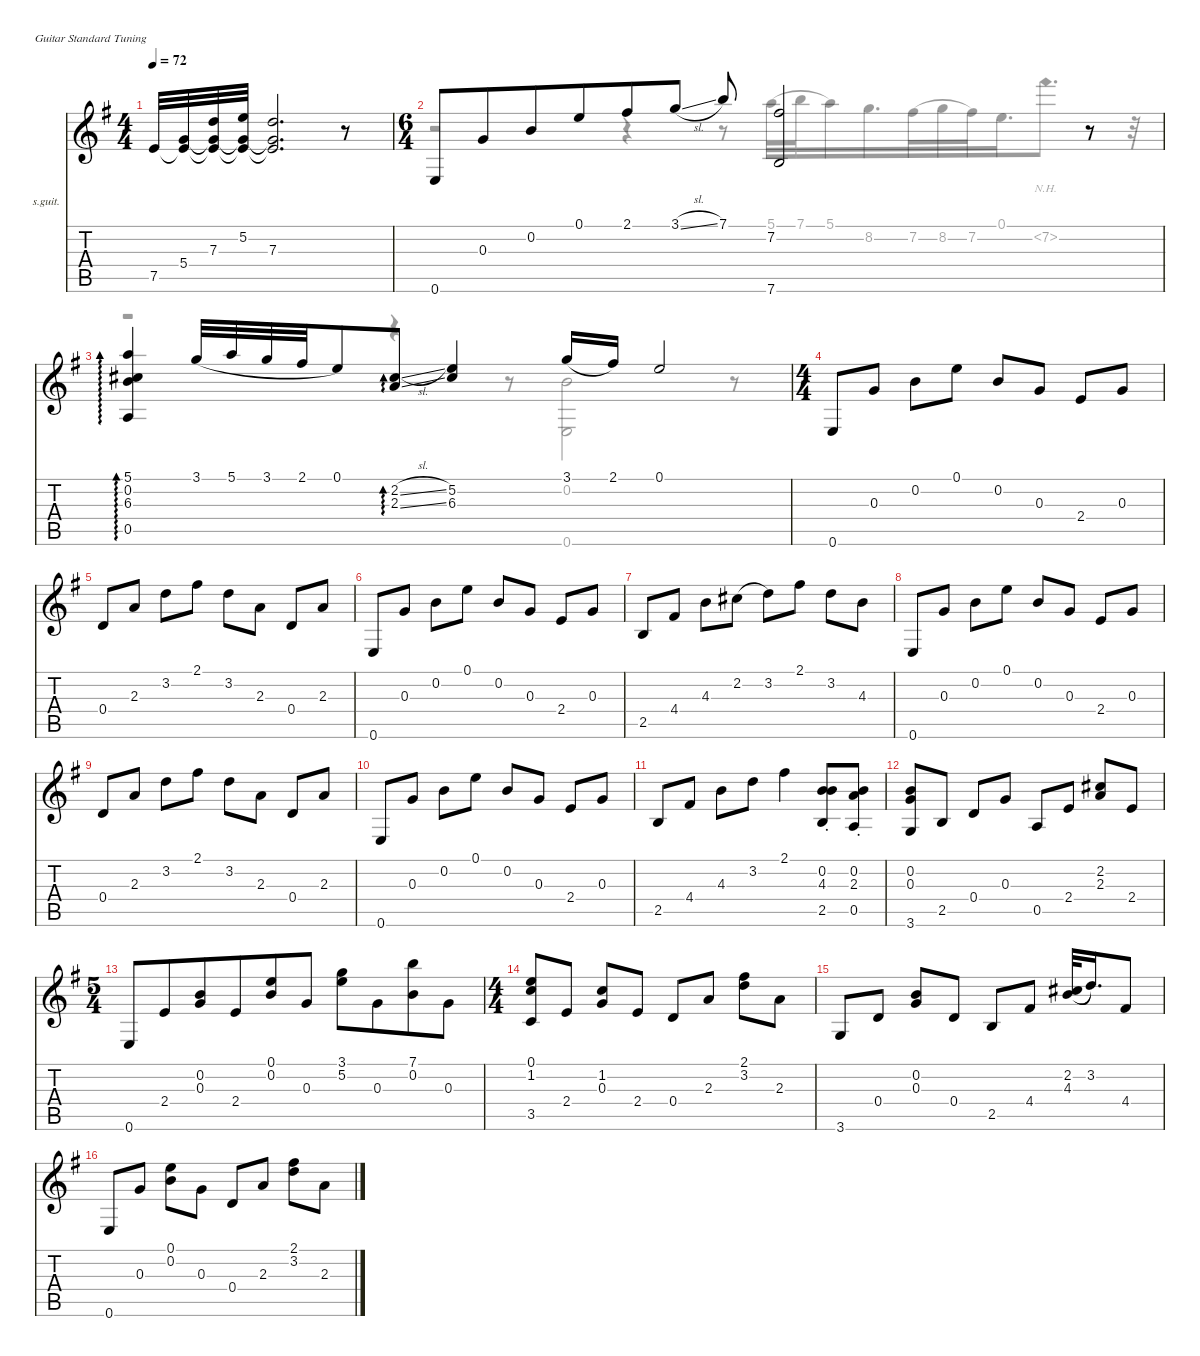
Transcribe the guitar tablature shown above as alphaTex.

\defaultSystemsLayout 4
\hideDynamics
\bracketExtendMode nobrackets
\firstSystemTrackNameOrientation horizontal
\otherSystemsTrackNameOrientation horizontal
\track ("Steel Guitar" "s.guit.") {instrument acousticguitarsteel}
\staff {score tabs}
\tuning (E4 B3 G3 D3 A2 E2)
\voice
\ts (4 4)
\tempo 72
\clef g2
\ks eminor
7.5.32{dy mf instrument acousticguitarsteel} (5.4 7.5{t}).32 (7.3 5.4{t} 7.5{t}).32 (5.2 5.4{t} 7.5{t}).32 (7.3 5.4{t} 7.5{t}).2{d} r.8 |
\ts (6 4)
\beaming (8 6 6)
0.6.8 0.3.8 0.2.8 0.1.8 2.1.8 3.1{sl}.8 7.1.8 (7.6 7.2).2 r.8 |
(0.5 6.3 0.2 5.1).4{ad 0} 3.1.32{legatoorigin} 5.1.32{legatoorigin} 3.1.32{legatoorigin} 2.1.32{legatoorigin} 0.1.8 (2.3{sl} 2.2{sl}).8{ad 0} (6.3 5.2).4 3.1.16{legatoorigin} 2.1.16 0.1.2 |
\ts (4 4)
\beaming (8 2 2 2 2)
0.6.8 0.3.8 0.2.8 0.1.8 0.2.8 0.3.8 2.4.8 0.3.8 |
0.4.8 2.3.8 3.2.8 2.1.8 3.2.8 2.3.8 0.4.8 2.3.8 |
0.6.8 0.3.8 0.2.8 0.1.8 0.2.8 0.3.8 2.4.8 0.3.8 |
2.5.8 4.4.8 4.3.8 2.2.8{legatoorigin} 3.2.8 2.1.8 3.2.8 4.3.8 |
0.6.8 0.3.8 0.2.8 0.1.8 0.2.8 0.3.8 2.4.8 0.3.8 |
0.4.8 2.3.8 3.2.8 2.1.8 3.2.8 2.3.8 0.4.8 2.3.8 |
0.6.8 0.3.8 0.2.8 0.1.8 0.2.8 0.3.8 2.4.8 0.3.8 |
2.5.8 4.4.8 4.3.8 3.2.8 2.1.4 (2.5{st} 4.3{st} 0.2{st}).8 (0.5{st} 0.2{st} 2.3{st}).8 |
(3.6 0.3 0.2).8 2.5.8 0.4.8 0.3.8 0.5.8 2.4.8 (2.2 2.3).8 2.4.8 |
\ts (5 4)
\beaming (8 6 4)
0.6.8 2.4.8 (0.2 0.3).8 2.4.8 (0.1 0.2).8 0.3.8 (3.1 5.2).8 0.3.8 (7.1 0.2).8 0.3.8 |
\ts (4 4)
\beaming (8 2 2 2 2)
(3.5 1.2 0.1).8 2.4.8 (1.2 0.3).8 2.4.8 0.4.8 2.3.8 (2.1 3.2).8 2.3.8 |
3.6.8 0.4.8 (0.2 0.3).8 0.4.8 2.5.8 4.4.8 (4.3 2.2).32{legatoorigin} 3.2.16{d} 4.4.8 |
0.6.8 0.3.8 (0.2 0.1).8 0.3.8 0.4.8 2.3.8 (2.1 3.2).8 2.3.8
\voice
\clef g2
\ottava regular
\simile none
\ks eminor
|
r.2 r.4 r.8 5.1.32{legatoorigin} 7.1.32{legatoorigin} 5.1.16 8.2.16{d} 7.2.32{legatoorigin} 8.2.32{legatoorigin} 7.2.32 0.1.16{d} 7.2{nh}.8{d fermata (medium 0.5)} r.32 |
r.2 r.4 r.8 (0.6 0.2).2 r.8 |
|
|
|
|
|
|
|
|
|
|
|
|
